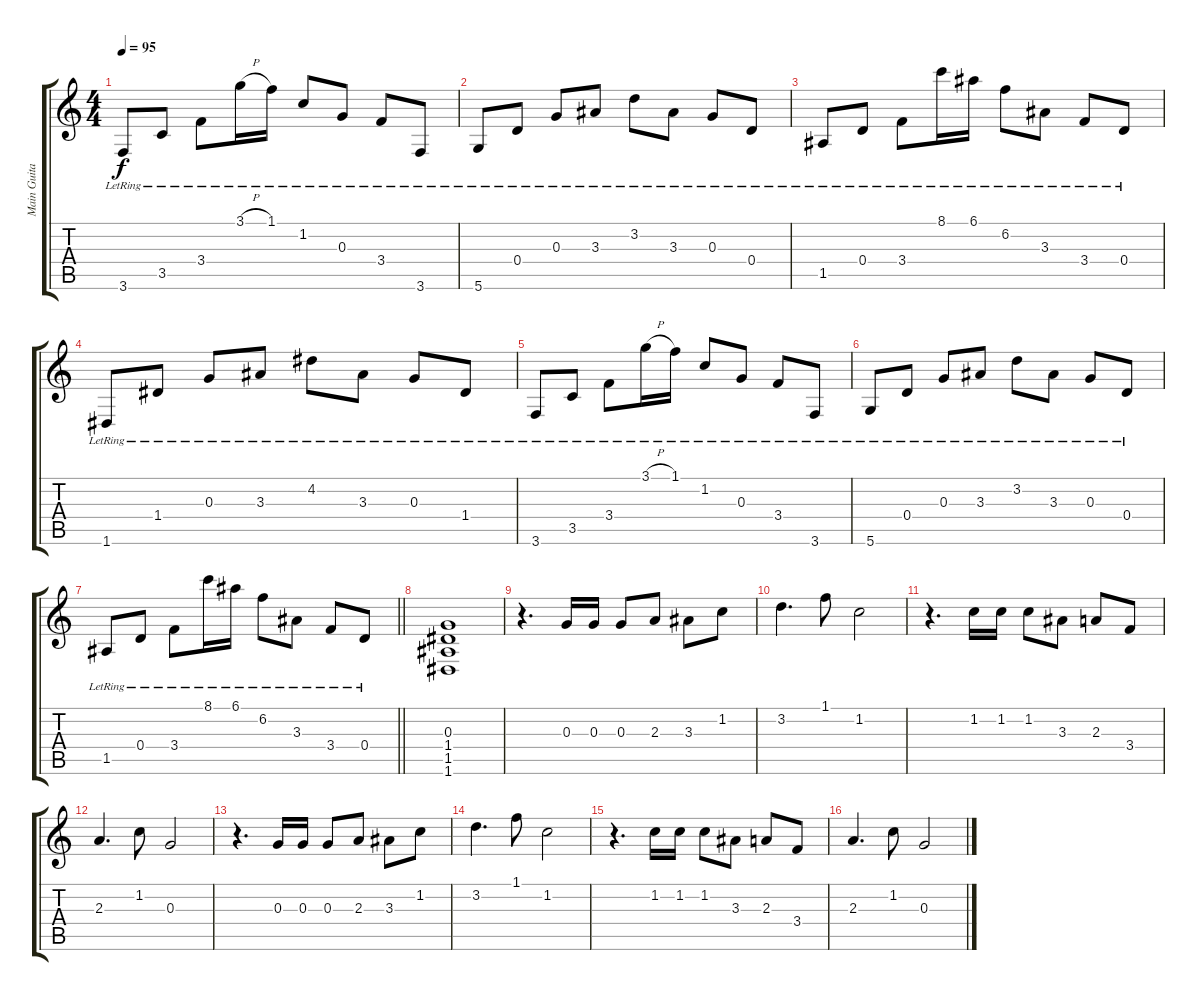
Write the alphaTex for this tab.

\track ("Main Guitar" "Main Guita") {instrument acousticguitarsteel}
\staff {score tabs}
\tuning (E4 B3 G3 D3 A2 D2) {hide}
\ts (4 4)
\tempo 95
\clef g2
\ks c
3.6{lr}.8{dy f} 3.5{lr}.8 3.4{lr}.8 3.1{h lr}.16 1.1{lr}.16 1.2{lr}.8 0.3{lr}.8 3.4{lr}.8 3.6{lr}.8 |
5.6{lr}.8 0.4{lr}.8 0.3{lr}.8 3.3{lr}.8 3.2{lr}.8 3.3{lr}.8 0.3{lr}.8 0.4{lr}.8 |
1.5{lr}.8 0.4{lr}.8 3.4{lr}.8 8.1{lr}.16 6.1{lr}.16 6.2{lr}.8 3.3{lr}.8 3.4{lr}.8 0.4{lr}.8 |
1.6{lr}.8 1.4{lr}.8 0.3{lr}.8 3.3{lr}.8 4.2{lr}.8 3.3{lr}.8 0.3{lr}.8 1.4{lr}.8 |
3.6{lr}.8 3.5{lr}.8 3.4{lr}.8 3.1{h lr}.16 1.1{lr}.16 1.2{lr}.8 0.3{lr}.8 3.4{lr}.8 3.6{lr}.8 |
5.6{lr}.8 0.4{lr}.8 0.3{lr}.8 3.3{lr}.8 3.2{lr}.8 3.3{lr}.8 0.3{lr}.8 0.4{lr}.8 |
\barLineRight lightlight
1.5{lr}.8 0.4{lr}.8 3.4{lr}.8 8.1{lr}.16 6.1{lr}.16 6.2{lr}.8 3.3{lr}.8 3.4{lr}.8 0.4{lr}.8 |
(0.3 1.4 1.5 1.6).1 |
r.4{d} 0.3.16{instrument overdrivenguitar} 0.3.16 0.3.8 2.3.8 3.3.8 1.2.8 |
3.2.4{d} 1.1.8 1.2.2 |
r.4{d} 1.2.16 1.2.16 1.2.8 3.3.8 2.3.8 3.4.8 |
2.3.4{d} 1.2.8 0.3.2 |
r.4{d} 0.3.16 0.3.16 0.3.8 2.3.8 3.3.8 1.2.8 |
3.2.4{d} 1.1.8 1.2.2 |
r.4{d} 1.2.16 1.2.16 1.2.8 3.3.8 2.3.8 3.4.8 |
2.3.4{d} 1.2.8 0.3.2
